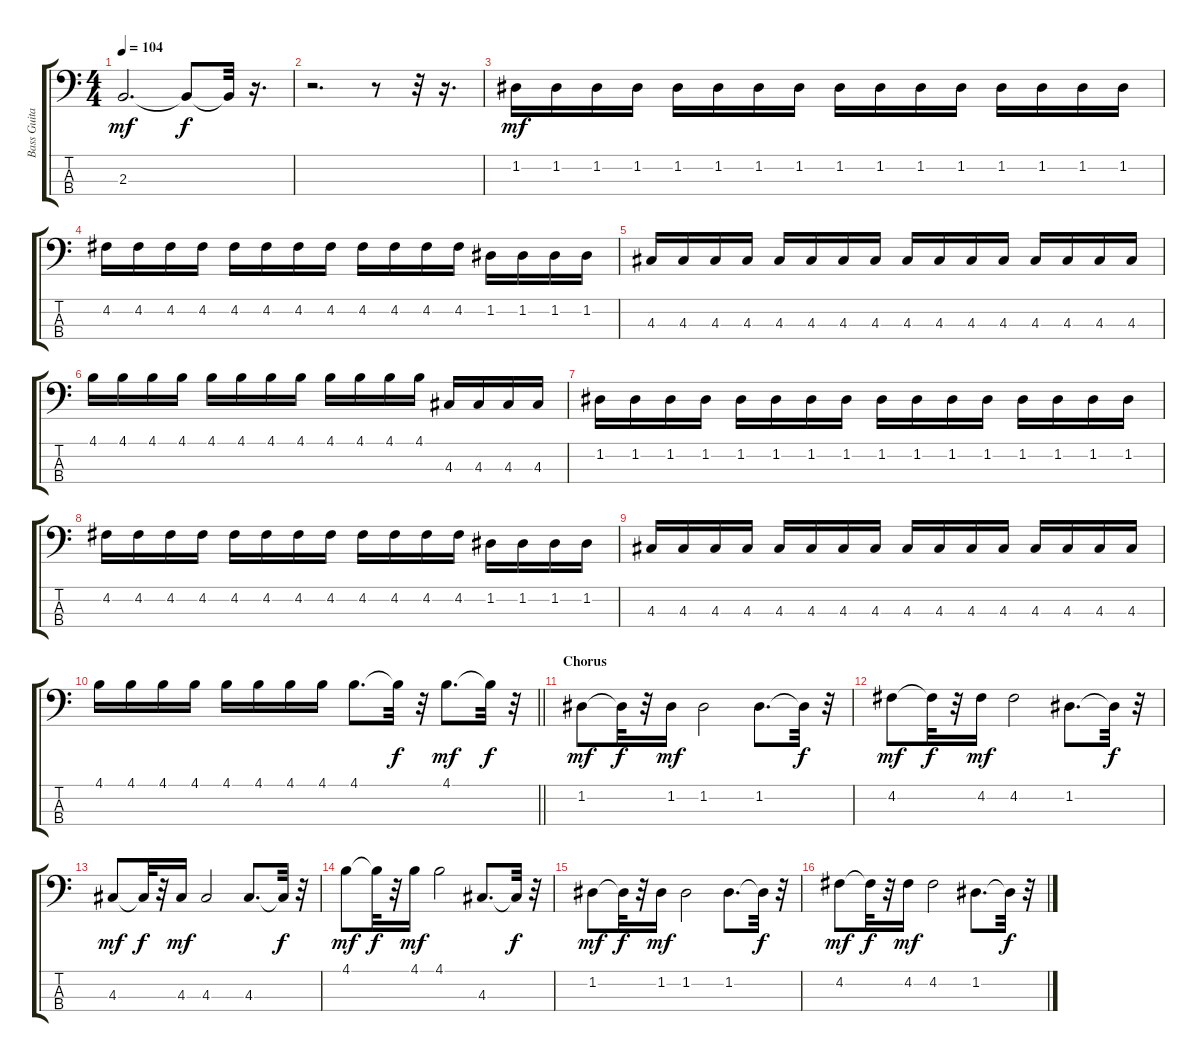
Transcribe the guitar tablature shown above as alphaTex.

\track ("Bass Guitar - Pheonix" "Bass Guita") {instrument electricbassfinger}
\staff {score tabs}
\tuning (G2 D2 A1 E1) {hide}
\ts (4 4)
\tempo 104
\clef f4
\ks c
2.3.2{d dy mf} 2.3{t}.8{dy f} 2.3{t}.32 r.16{d} |
r.2{d} r.8 r.32 r.16{d} |
1.2.16{dy mf} 1.2.16 1.2.16 1.2.16 1.2.16 1.2.16 1.2.16 1.2.16 1.2.16 1.2.16 1.2.16 1.2.16 1.2.16 1.2.16 1.2.16 1.2.16 |
4.2.16 4.2.16 4.2.16 4.2.16 4.2.16 4.2.16 4.2.16 4.2.16 4.2.16 4.2.16 4.2.16 4.2.16 1.2.16 1.2.16 1.2.16 1.2.16 |
4.3.16 4.3.16 4.3.16 4.3.16 4.3.16 4.3.16 4.3.16 4.3.16 4.3.16 4.3.16 4.3.16 4.3.16 4.3.16 4.3.16 4.3.16 4.3.16 |
4.1.16 4.1.16 4.1.16 4.1.16 4.1.16 4.1.16 4.1.16 4.1.16 4.1.16 4.1.16 4.1.16 4.1.16 4.3.16 4.3.16 4.3.16 4.3.16 |
1.2.16 1.2.16 1.2.16 1.2.16 1.2.16 1.2.16 1.2.16 1.2.16 1.2.16 1.2.16 1.2.16 1.2.16 1.2.16 1.2.16 1.2.16 1.2.16 |
4.2.16 4.2.16 4.2.16 4.2.16 4.2.16 4.2.16 4.2.16 4.2.16 4.2.16 4.2.16 4.2.16 4.2.16 1.2.16 1.2.16 1.2.16 1.2.16 |
4.3.16 4.3.16 4.3.16 4.3.16 4.3.16 4.3.16 4.3.16 4.3.16 4.3.16 4.3.16 4.3.16 4.3.16 4.3.16 4.3.16 4.3.16 4.3.16 |
\barLineRight lightlight
4.1.16 4.1.16 4.1.16 4.1.16 4.1.16 4.1.16 4.1.16 4.1.16 4.1.8{d} 4.1{t}.32{dy f} r.32 4.1.8{d dy mf} 4.1{t}.32{dy f} r.32 |
\section ("" "Chorus")
1.2.8{dy mf} 1.2{t}.32{dy f} r.32 1.2.16{dy mf} 1.2.2 1.2.8{d} 1.2{t}.32{dy f} r.32 |
4.2.8{dy mf} 4.2{t}.32{dy f} r.32 4.2.16{dy mf} 4.2.2 1.2.8{d} 1.2{t}.32{dy f} r.32 |
4.3.8{dy mf} 4.3{t}.32{dy f} r.32 4.3.16{dy mf} 4.3.2 4.3.8{d} 4.3{t}.32{dy f} r.32 |
4.1.8{dy mf} 4.1{t}.32{dy f} r.32 4.1.16{dy mf} 4.1.2 4.3.8{d} 4.3{t}.32{dy f} r.32 |
1.2.8{dy mf} 1.2{t}.32{dy f} r.32 1.2.16{dy mf} 1.2.2 1.2.8{d} 1.2{t}.32{dy f} r.32 |
4.2.8{dy mf} 4.2{t}.32{dy f} r.32 4.2.16{dy mf} 4.2.2 1.2.8{d} 1.2{t}.32{dy f} r.32
